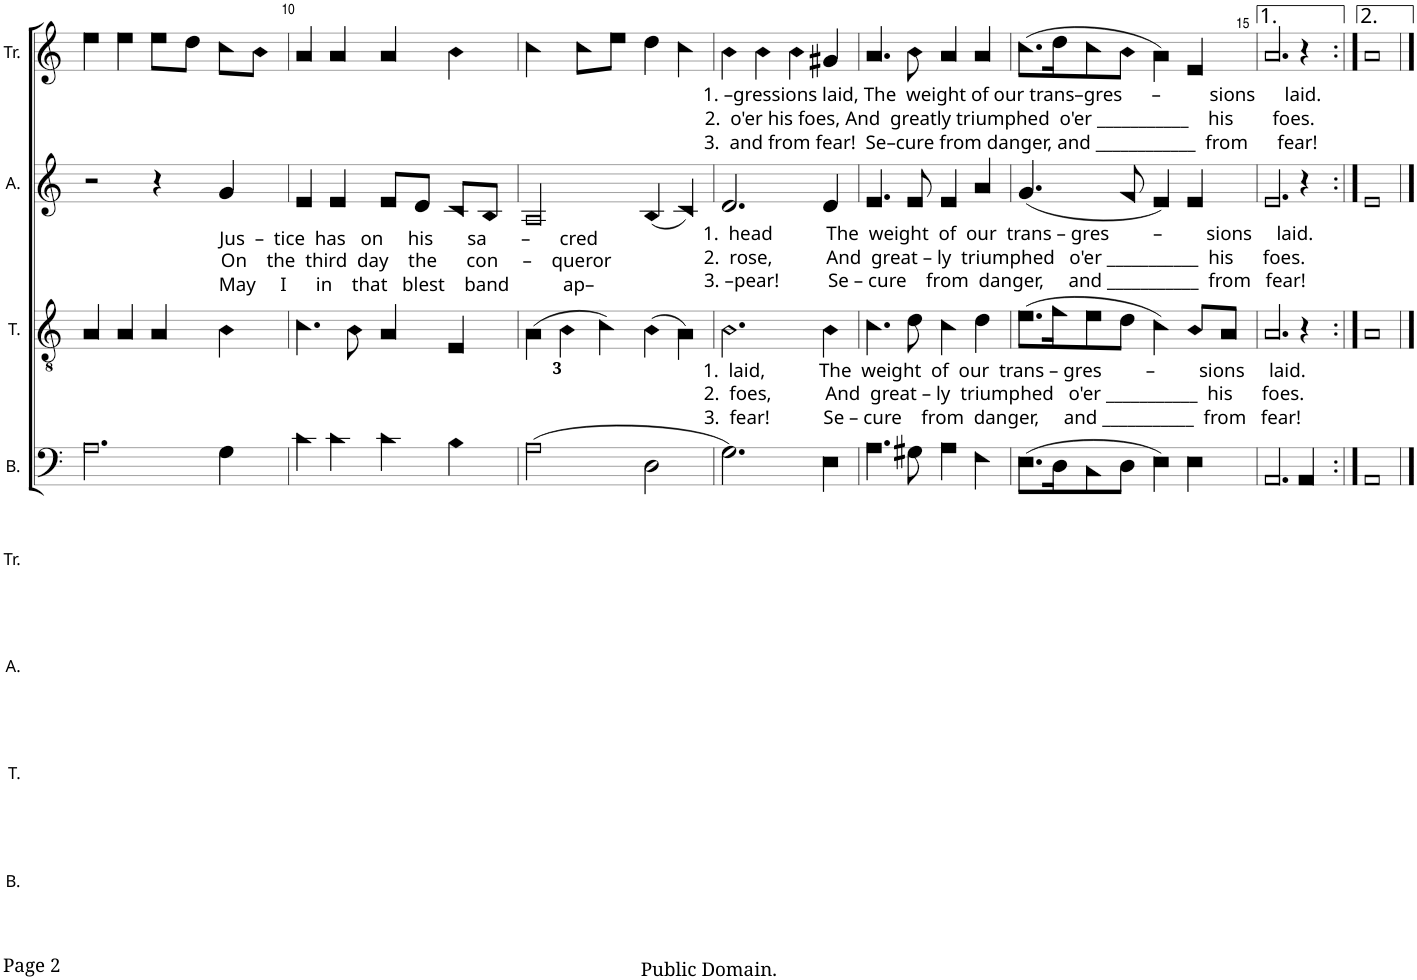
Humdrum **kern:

**kern	**kern	**kern	**kern
*part4	*part3	*part2	*part1
*staff4	*staff3	*staff2	*staff1
*I"B.	*I"T.	*I"A.	*I"Tr.
*I'B.	*I'T.	*I'A.	*I'Tr.
!!LO:PB:g=z
*clefF4	*clefGv2	*clefG2	*clefG2
*k[]	*k[]	*k[]	*k[]
*M2/2	*M2/2	*M2/2	*M2/2
*met(c|)	*met(c|)	*met(c|)	*met(c|)
=9	=9	=9	=9
2.A!\	4A!/	2r	4ee!\
.	4A!/	.	4ee!\
.	4A!/	4r	8ee!\L
.	.	.	8dd!\J
!	!	!LO:TX:b:t=Jus  –  tice  has   on     his       sa       –      cred	!
!	!	!LO:TX:b:t=On    the  third  day    the      con     –    queror	!
!	!	!LO:TX:b:t=May     I      in    that   blest    band           ap–	!
4G!\	4B!\	4g!/	8cc!\L
.	.	.	8b!\J
=10	=10	=10	=10
4c!\	4.c!\	4e!/	4a!/
4c!\	.	4e!/	4a!/
.	8B!\	.	.
4c!\	4A!/	8e!/L	4a!/
.	.	8d!/J	.
4B!\	4E!/	8c!/L	4b!\
.	.	8B!/J	.
=11	=11	=11	=11
*	*Xbrackettup	*	*
(2A!\	(6A!\	2A!/	4cc!\
.	6B!\	.	.
.	.	.	8cc!\L
.	6c!\)	.	.
.	.	.	8ee!\J
2D!\	(4B!\	(4B!/	4dd!\
.	4A!\)	4c!/)	4cc!\
=12	=12	=12	=12
!	!	!	!LO:TX:b:t=1. –gressions laid, The  weight of our trans–gres      –          sions      laid.
!	!	!	!LO:TX:b:t=2.  o'er his foes, And  greatly triumphed  o'er ___________    his        foes.
!	!	!	!LO:TX:b:t=3.  and from fear!  Se–cure from danger, and ____________  from      fear!
!	!	!LO:TX:b:t=1.  head           The  weight  of  our  trans – gres         –         sions     laid.	!
!	!	!LO:TX:b:t=2.  rose,           And  great – ly  triumphed   o'er ___________  his      foes.	!
!	!	!LO:TX:b:t=3. –pear!          Se – cure    from  danger,     and ___________  from   fear!	!
!	!LO:TX:b:t=1.  laid,           The  weight  of  our  trans – gres         –         sions     laid.	!	!
!	!LO:TX:b:t=2.  foes,           And  great – ly  triumphed   o'er ___________  his      foes.	!	!
!	!LO:TX:b:t=3.  fear!           Se – cure    from  danger,     and ___________  from   fear!	!	!
2.G!\)	2.B!\	2.d!/	4b!\
.	.	.	4b!\
.	.	.	4b!\
4E!\	4B!\	4d!/	4g#X!/
=13	=13	=13	=13
4.A!\	4.c!\	4.e!/	4.a!/
8G#X!\	8d!\	8e!/	8b!\
4A!\	4c!\	4e!/	4a!/
4F!\	4d!\	4a!/	4a!/
=14	=14	=14	=14
(8.E!\L	(8.e!\L	(4.g!/	(8.cc!\L
16D!\K	16f!\K	.	16dd!\K
8C!\	8e!\	.	8cc!\
8D!\J	8d!\J	8f!/	8b!\J
4E!\)	4c!\)	4e!/)	4a!\)
4E!\	8B!/L	4e!/	4e!/
.	8A!/J	.	.
=15	=15	=15	=15
2.AA!/	2.A!/	2.e!/	2.a!/
4AA!/	4r	4r	4r
=16:|!	=16:|!	=16:|!	=16:|!
1AA!	1A!	1e!	1a!
==	==	==	==
*-	*-	*-	*-
